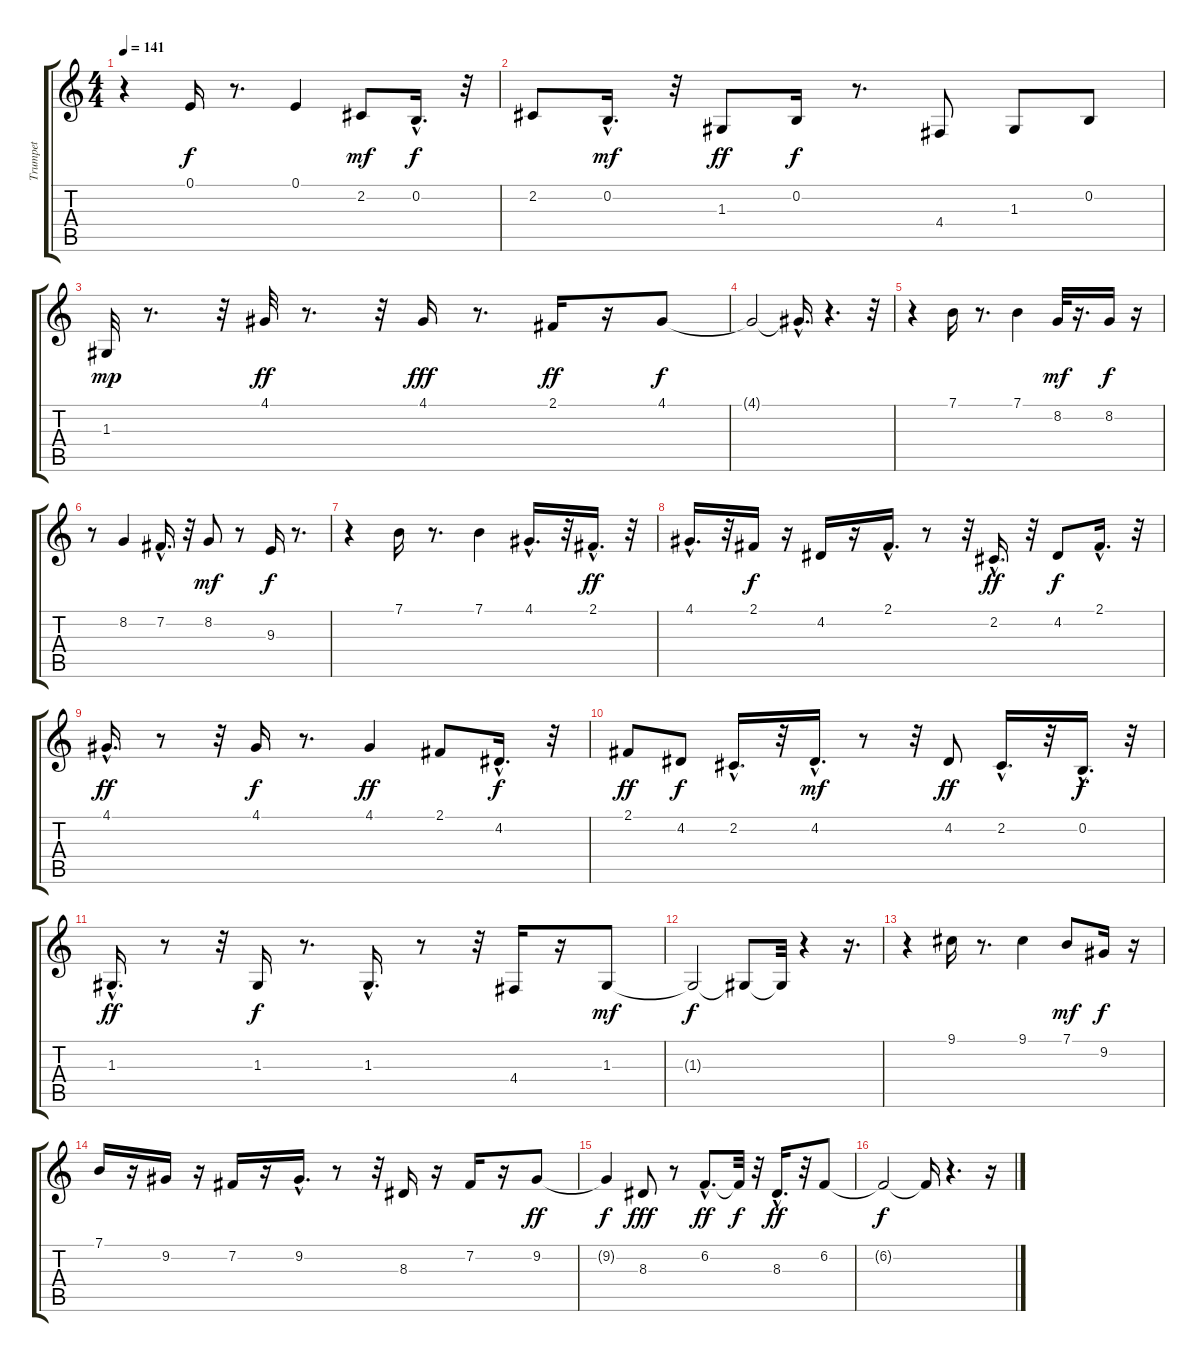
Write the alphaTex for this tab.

\track ("Trumpet" "Trumpet") {instrument mutedtrumpet}
\staff {score tabs}
\tuning (E4 B3 G3 D3 A2 E2) {hide}
\ts (4 4)
\tempo 141
\clef g2
\ks c
r.4{dy f} 0.1.16 r.8{d} 0.1.4 2.2.8{dy mf} 0.2{hac}.16{d dy f} r.32 |
2.2.8 0.2{hac}.16{d dy mf} r.32 1.3.8{dy ff} 0.2.16{dy f} r.8{d} 4.4.8 1.3.8 0.2.8 |
1.3.32{dy mp} r.8{d} r.32 4.1.32{dy ff} r.8{d} r.32 4.1.16{dy fff} r.8{d} 2.1.16{dy ff} r.16 4.1.8{dy f} |
4.1{t}.2 4.1{hac t}.16{d} r.4{d} r.32 |
r.4 7.1.16 r.8{d} 7.1.4 8.2.32{dy mf} r.16{d} 8.2.16{dy f} r.16 |
r.8 8.2.4 7.2{hac}.16{d} r.32 8.2.8{dy mf} r.8 9.3.16{dy f} r.8{d} |
r.4 7.1.16 r.8{d} 7.1.4 4.1{hac}.16{d} r.32 2.1{hac}.16{d dy ff} r.32 |
4.1{hac}.16{d} r.32 2.1.16{dy f} r.16 4.2.16 r.16 2.1{hac}.16{d} r.8 r.32 2.2{hac}.16{d dy ff} r.32 4.2.8{dy f} 2.1{hac}.16{d} r.32 |
4.1{hac}.16{d dy ff} r.8 r.32 4.1.16{dy f} r.8{d} 4.1.4{dy ff} 2.1.8 4.2{hac}.16{d dy f} r.32 |
2.1.8{dy ff} 4.2.8{dy f} 2.2{hac}.16{d} r.32 4.2{hac}.16{d dy mf} r.8 r.32 4.2.8{dy ff} 2.2{hac}.16{d} r.32 0.2{hac}.16{d dy f} r.32 |
1.3{hac}.16{d dy ff} r.8 r.32 1.3.16{dy f} r.8{d} 1.3{hac}.16{d} r.8 r.32 4.4.16 r.16 1.3.8{dy mf} |
1.3{t}.2{dy f} 1.3{t}.8 1.3{t}.32 r.4 r.16{d} |
r.4 9.1.16 r.8{d} 9.1.4 7.1.8{dy mf} 9.2.16{dy f} r.16 |
7.1.16 r.16 9.2.16 r.16 7.2.16 r.16 9.2{hac}.16{d} r.8 r.32 8.3.16 r.16 7.2.16 r.16 9.2.8{dy ff} |
9.2{t}.4{dy f} 8.3.8{dy fff} r.8 6.2{hac}.8{d dy ff} 6.2{t}.32{dy f} r.32 8.3{hac}.16{d dy ff} r.32 6.2.8 |
6.2{t}.2{dy f} 6.2{t}.16 r.4{d} r.16
